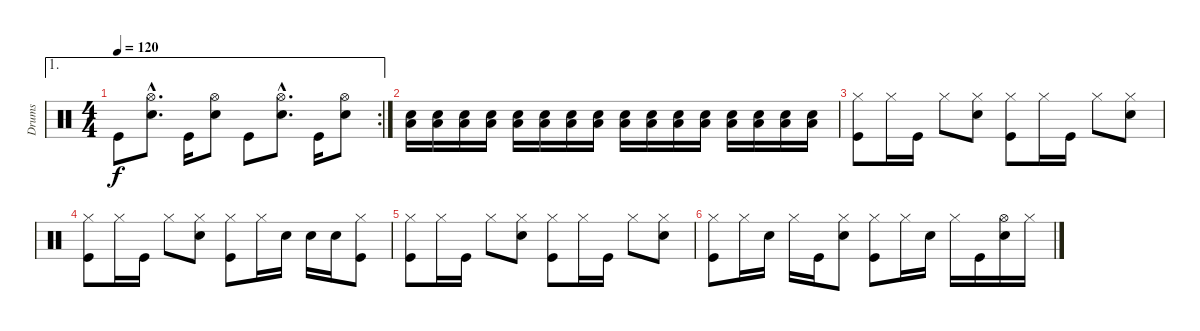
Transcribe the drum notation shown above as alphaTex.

\track ("Drums" "Drums") {instrument percussion}
\staff {score}
\articulation defaults
\ae 1
\rc 2
\ts (4 4)
\tempo 120
\clef neutral
\ks c "Kick (hit)".8{dy f}
("Hi-Hat (open)"{hac} "Electric Snare (hit)"{hac}).8{d} "Kick (hit)".16 ("Hi-Hat (open)" "Electric Snare (hit)").8 "Kick (hit)".8 ("Hi-Hat (open)"{hac} "Electric Snare (hit)"{hac}).8{d} "Kick (hit)".16 ("Hi-Hat (open)" "Electric Snare (hit)").8 |
("Electric Snare (hit)" "Low Floor Tom (hit)").16 ("Electric Snare (hit)" "Low Floor Tom (hit)").16 ("Electric Snare (hit)" "Low Floor Tom (hit)").16 ("Electric Snare (hit)" "Low Floor Tom (hit)").16 ("Electric Snare (hit)" "Low Floor Tom (hit)").16 ("Electric Snare (hit)" "Low Floor Tom (hit)").16 ("Electric Snare (hit)" "Low Floor Tom (hit)").16 ("Electric Snare (hit)" "Low Floor Tom (hit)").16 ("Electric Snare (hit)" "Low Floor Tom (hit)").16 ("Electric Snare (hit)" "Low Floor Tom (hit)").16 ("Electric Snare (hit)" "Low Floor Tom (hit)").16 ("Electric Snare (hit)" "Low Floor Tom (hit)").16 ("Electric Snare (hit)" "Low Floor Tom (hit)").16 ("Electric Snare (hit)" "Low Floor Tom (hit)").16 ("Electric Snare (hit)" "Low Floor Tom (hit)").16 ("Electric Snare (hit)" "Low Floor Tom (hit)").16 |
("Hi-Hat (closed)" "Kick (hit)").8 "Hi-Hat (closed)".16 "Kick (hit)".16 "Hi-Hat (closed)".8 ("Hi-Hat (closed)" "Electric Snare (hit)").8 ("Hi-Hat (closed)" "Kick (hit)").8 "Hi-Hat (closed)".16 "Kick (hit)".16 "Hi-Hat (closed)".8 ("Hi-Hat (closed)" "Electric Snare (hit)").8 |
("Hi-Hat (closed)" "Kick (hit)").8 "Hi-Hat (closed)".16 "Kick (hit)".16 "Hi-Hat (closed)".8 ("Hi-Hat (closed)" "Electric Snare (hit)").8 ("Hi-Hat (closed)" "Kick (hit)").8 "Hi-Hat (closed)".16 "Electric Snare (hit)".16 "Electric Snare (hit)".16 "Electric Snare (hit)".16 ("Hi-Hat (closed)" "Kick (hit)").8 |
("Hi-Hat (closed)" "Kick (hit)").8 "Hi-Hat (closed)".16 "Kick (hit)".16 "Hi-Hat (closed)".8 ("Hi-Hat (closed)" "Electric Snare (hit)").8 ("Hi-Hat (closed)" "Kick (hit)").8 "Hi-Hat (closed)".16 "Kick (hit)".16 "Hi-Hat (closed)".8 ("Hi-Hat (closed)" "Electric Snare (hit)").8 |
("Hi-Hat (closed)" "Kick (hit)").8 "Hi-Hat (closed)".16 "Electric Snare (hit)".16 "Hi-Hat (closed)".16 "Kick (hit)".16 ("Hi-Hat (closed)" "Electric Snare (hit)").8 ("Hi-Hat (closed)" "Kick (hit)").8 "Hi-Hat (closed)".16 "Electric Snare (hit)".16 "Hi-Hat (closed)".16 "Kick (hit)".16 ("Hi-Hat (open)" "Electric Snare (hit)").16 "Hi-Hat (closed)".16
